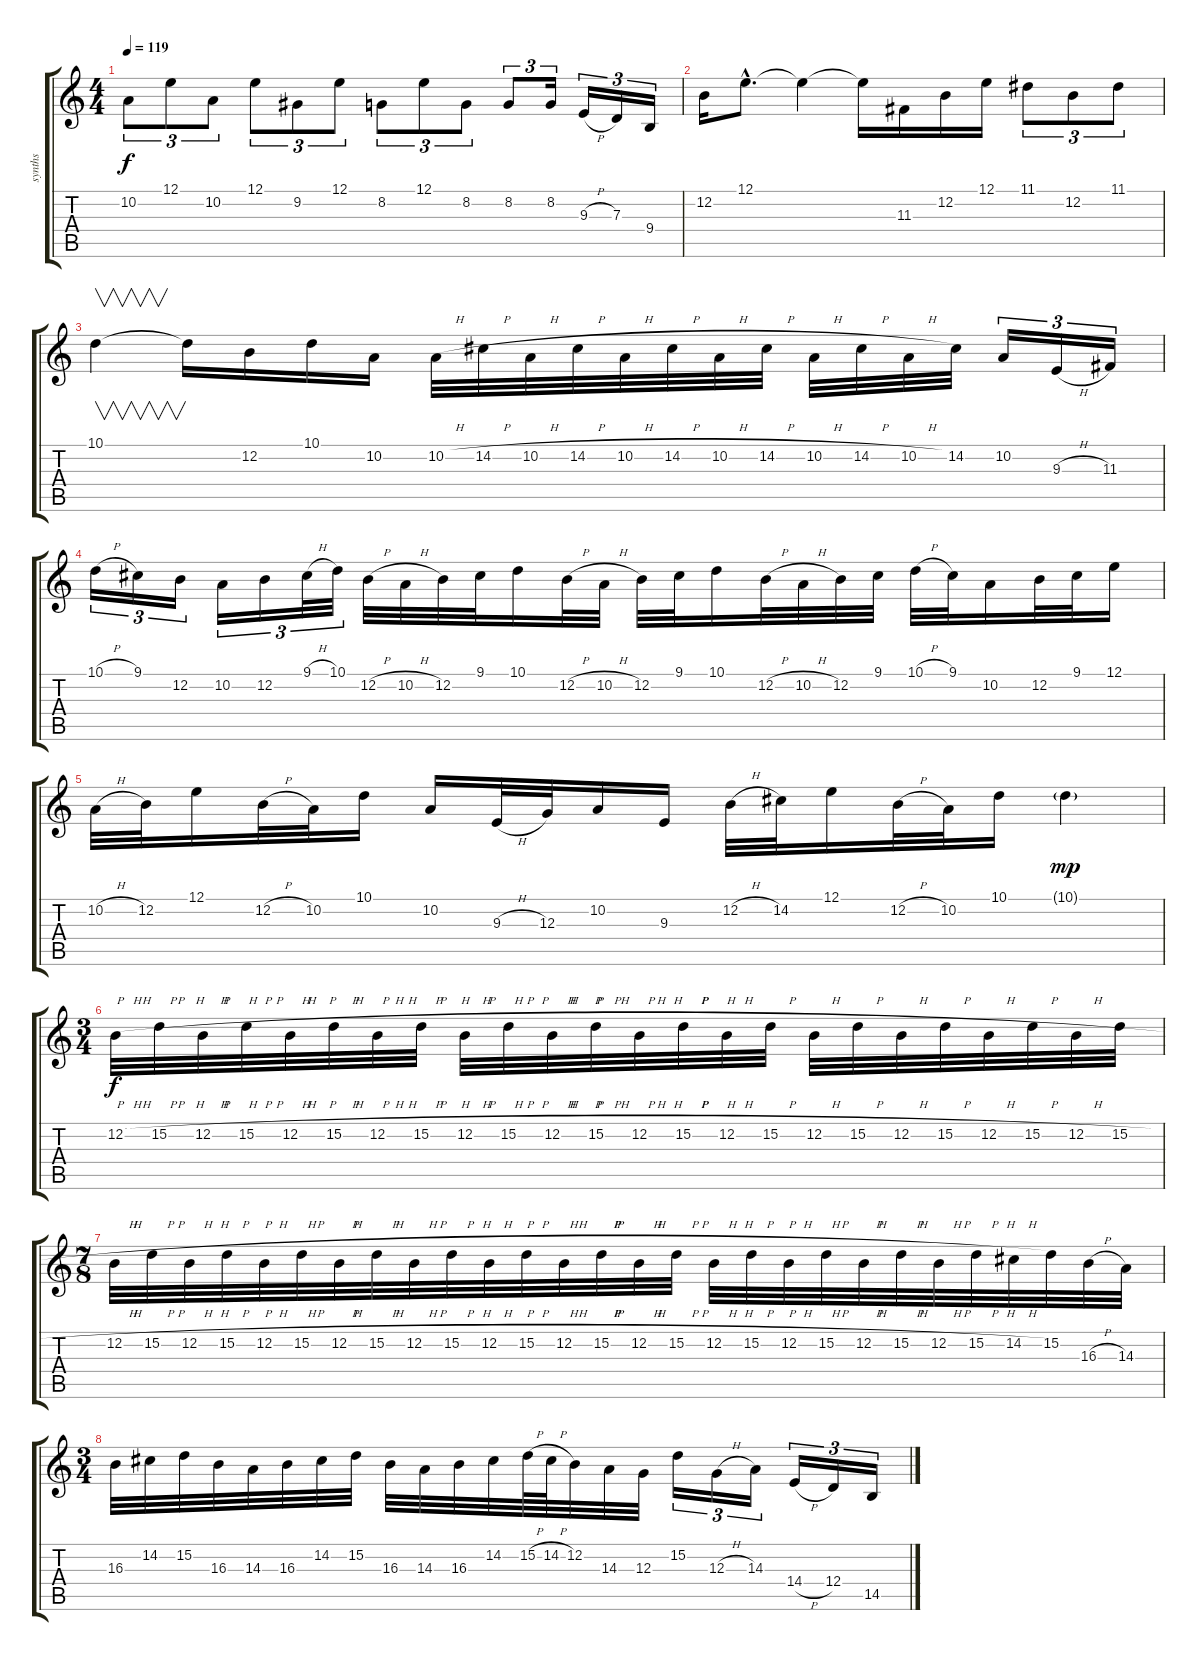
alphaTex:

\track ("synths" "synths") {instrument lead5charang}
\staff {score tabs}
\tuning (E4 B3 G3 D3 A2 E2) {hide}
\ts (4 4)
\tempo 119
\clef g2
\ks c
10.2{t}.8{tu (3 2) dy f} 12.1.8{tu (3 2)} 10.2.8{tu (3 2)} 12.1.8{tu (3 2)} 9.2.8{tu (3 2)} 12.1.8{tu (3 2)} 8.2.8{tu (3 2)} 12.1.8{tu (3 2)} 8.2.8{tu (3 2)} 8.2.8{tu (3 2)} 8.2.16{tu (3 2)} 9.3{h}.16{tu (3 2)} 7.3.16{tu (3 2)} 9.4.16{tu (3 2)} |
12.2.16 12.1{hac}.8{d} 12.1{t}.4 12.1{t}.16 11.3.16 12.2.16 12.1.16 11.1.8{tu (3 2)} 12.2.8{tu (3 2)} 11.1.8{tu (3 2)} |
10.1.4{v} 10.1{t}.16 12.2.16 10.1.16 10.2.16 10.2{h}.32 14.2{h}.32 10.2{h}.32 14.2{h}.32 10.2{h}.32 14.2{h}.32 10.2{h}.32 14.2{h}.32 10.2{h}.32 14.2{h}.32 10.2{h}.32 14.2.32 10.2.16{tu (3 2)} 9.3{h}.16{tu (3 2)} 11.3.16{tu (3 2)} |
10.1{h}.16{tu (3 2)} 9.1.16{tu (3 2)} 12.2.16{tu (3 2)} 10.2.16{tu (3 2)} 12.2.16{tu (3 2)} 9.1{h}.32{tu (3 2)} 10.1.32{tu (3 2)} 12.2{h}.32 10.2{h}.32 12.2.32 9.1.32 10.1.16 12.2{h}.32 10.2{h}.32 12.2.32 9.1.32 10.1.16 12.2{h}.32 10.2{h}.32 12.2.32 9.1.32 10.1{h}.32 9.1.32 10.2.16 12.2.32 9.1.32 12.1.16 |
10.2{h}.32 12.2.32 12.1.16 12.2{h}.32 10.2.32 10.1.16 10.2.16 9.3{h}.32 12.3.32 10.2.16 9.3.16 12.2{h}.32 14.2.32 12.1.16 12.2{h}.32 10.2.32 10.1.16 10.1{g}.4{dy mp} |
\ts (3 4)
12.2{h}.32{dy f} 15.2{h}.32 12.2{h}.32 15.2{h}.32 12.2{h}.32 15.2{h}.32 12.2{h}.32 15.2{h}.32 12.2{h}.32 15.2{h}.32 12.2{h}.32 15.2{h}.32 12.2{h}.32 15.2{h}.32 12.2{h}.32 15.2{h}.32 12.2{h}.32 15.2{h}.32 12.2{h}.32 15.2{h}.32 12.2{h}.32 15.2{h}.32 12.2{h}.32 15.2{h}.32 |
\ts (7 8)
12.2{h}.32 15.2{h}.32 12.2{h}.32 15.2{h}.32 12.2{h}.32 15.2{h}.32 12.2{h}.32 15.2{h}.32 12.2{h}.32 15.2{h}.32 12.2{h}.32 15.2{h}.32 12.2{h}.32 15.2{h}.32 12.2{h}.32 15.2{h}.32 12.2{h}.32 15.2{h}.32 12.2{h}.32 15.2{h}.32 12.2{h}.32 15.2{h}.32 12.2{h}.32 15.2{h}.32 14.2{h}.32 15.2.32 16.3{h}.32 14.3.32 |
\ts (3 4)
16.3.32 14.2.32 15.2.32 16.3.32 14.3.32 16.3.32 14.2.32 15.2.32 16.3.32 14.3.32 16.3.32 14.2.32 15.2{h}.64 14.2{h}.64 12.2.32 14.3.32 12.3.32 15.2.16{tu (3 2)} 12.3{h}.16{tu (3 2)} 14.3.16{tu (3 2)} 14.4{h}.16{tu (3 2)} 12.4.16{tu (3 2)} 14.5.16{tu (3 2)}
